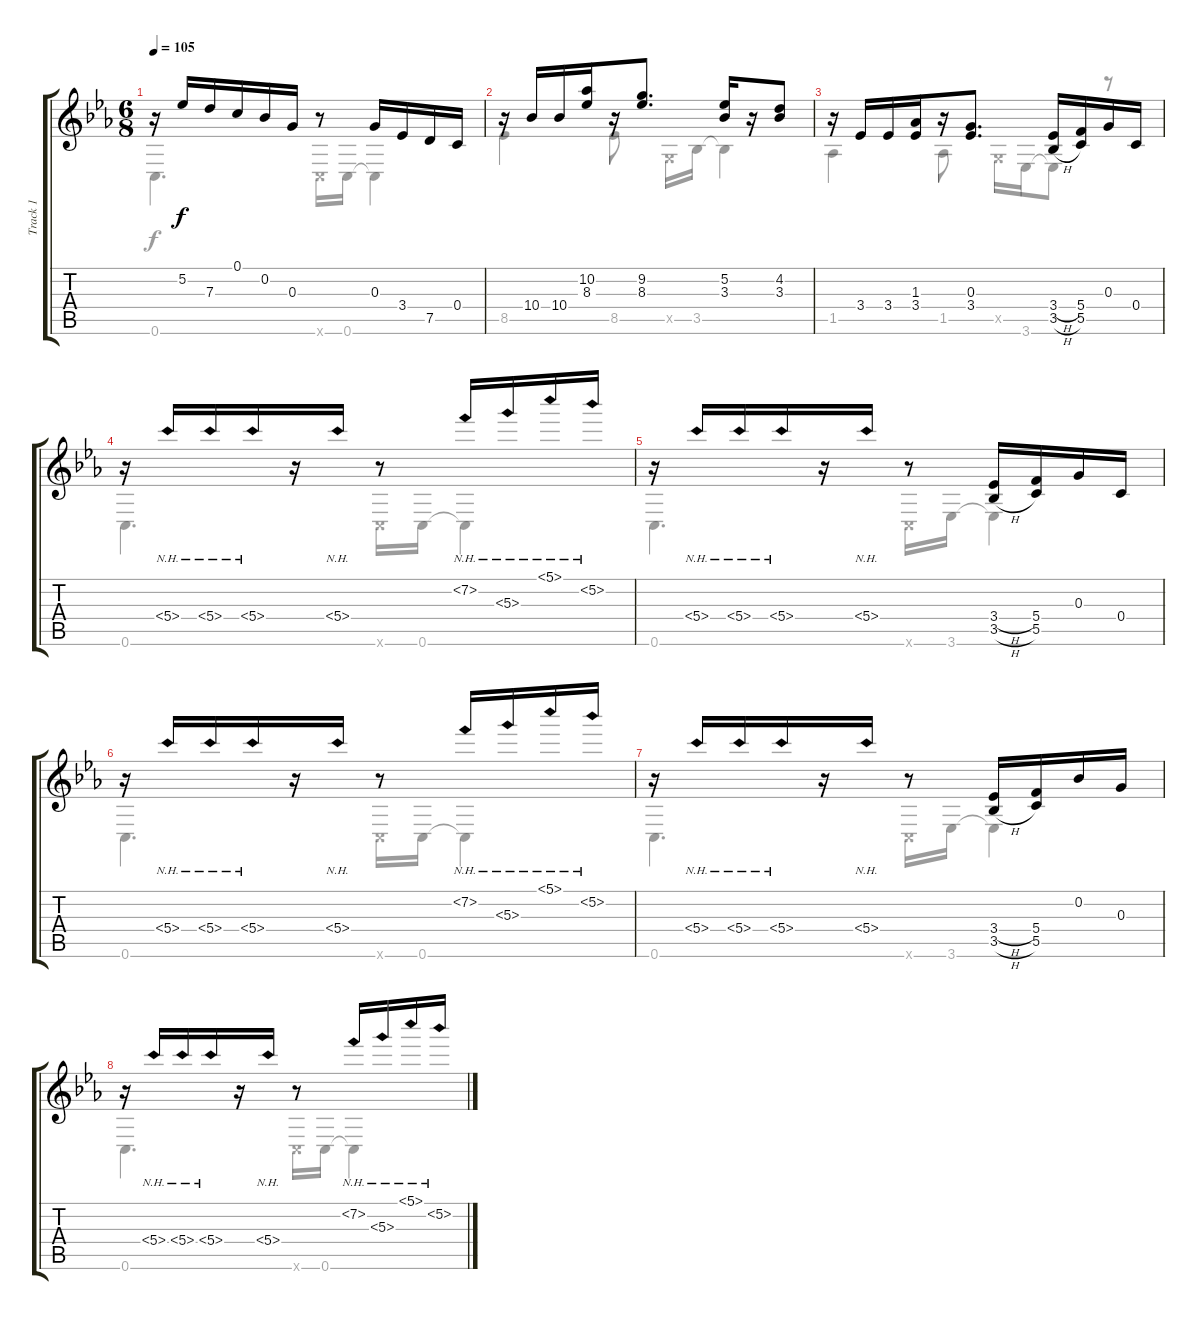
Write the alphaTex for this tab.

\track ("Track 1" "Track 1") {instrument acousticguitarsteel}
\staff {score tabs}
\tuning (C4 Bb3 G3 C3 G2 C2) {hide}
\voice
\ts (6 8)
\tempo 105
\clef g2
\ks cminor
r.16{dy f} 5.2.16 7.3.16 0.1.16 0.2.16 0.3.16 r.8 0.3.16 3.4.16 7.5.16 0.4.16 |
r.16 10.4.16 10.4.16 (10.2 8.3).16 r.16 (9.2 8.3).8{d} (5.2 3.3).16 r.16 (4.2 3.3).8 |
r.16 3.4.16 3.4.16 (1.3 3.4).16 r.16 (0.3 3.4).8{d} (3.4{h} 3.5{h}).16 (5.4 5.5).16 0.3.16 0.4.16 |
r.16 5.4{nh}.16 5.4{nh}.16 5.4{nh}.16 r.16 5.4{nh}.16 r.8 7.2{nh}.16 5.3{nh}.16 5.1{nh}.16 5.2{nh}.16 |
r.16 5.4{nh}.16 5.4{nh}.16 5.4{nh}.16 r.16 5.4{nh}.16 r.8 (3.4{h} 3.5{h}).16 (5.4 5.5).16 0.3.16 0.4.16 |
r.16 5.4{nh}.16 5.4{nh}.16 5.4{nh}.16 r.16 5.4{nh}.16 r.8 7.2{nh}.16 5.3{nh}.16 5.1{nh}.16 5.2{nh}.16 |
r.16 5.4{nh}.16 5.4{nh}.16 5.4{nh}.16 r.16 5.4{nh}.16 r.8 (3.4{h} 3.5{h}).16 (5.4 5.5).16 0.2.16 0.3.16 |
r.16 5.4{nh}.16 5.4{nh}.16 5.4{nh}.16 r.16 5.4{nh}.16 r.8 7.2{nh}.16 5.3{nh}.16 5.1{nh}.16 5.2{nh}.16
\voice
\clef g2
\ottava regular
\simile none
\ks cminor
0.6.4{d dy f} 0.6{x}.16 0.6.16 0.6{t}.4 |
8.5.4 8.5.8 0.5{x}.16 3.5.16 3.5{t}.4 |
1.5.4 1.5.8 0.5{x}.16 3.6.16 3.6{t}.8 r.8 |
0.6.4{d} 0.6{x}.16 0.6.16 0.6{t}.4 |
0.6.4{d} 0.6{x}.16 3.6.16 3.6{t}.4 |
0.6.4{d} 0.6{x}.16 0.6.16 0.6{t}.4 |
0.6.4{d} 0.6{x}.16 3.6.16 3.6{t}.4 |
0.6.4{d} 0.6{x}.16 0.6.16 0.6{t}.4
